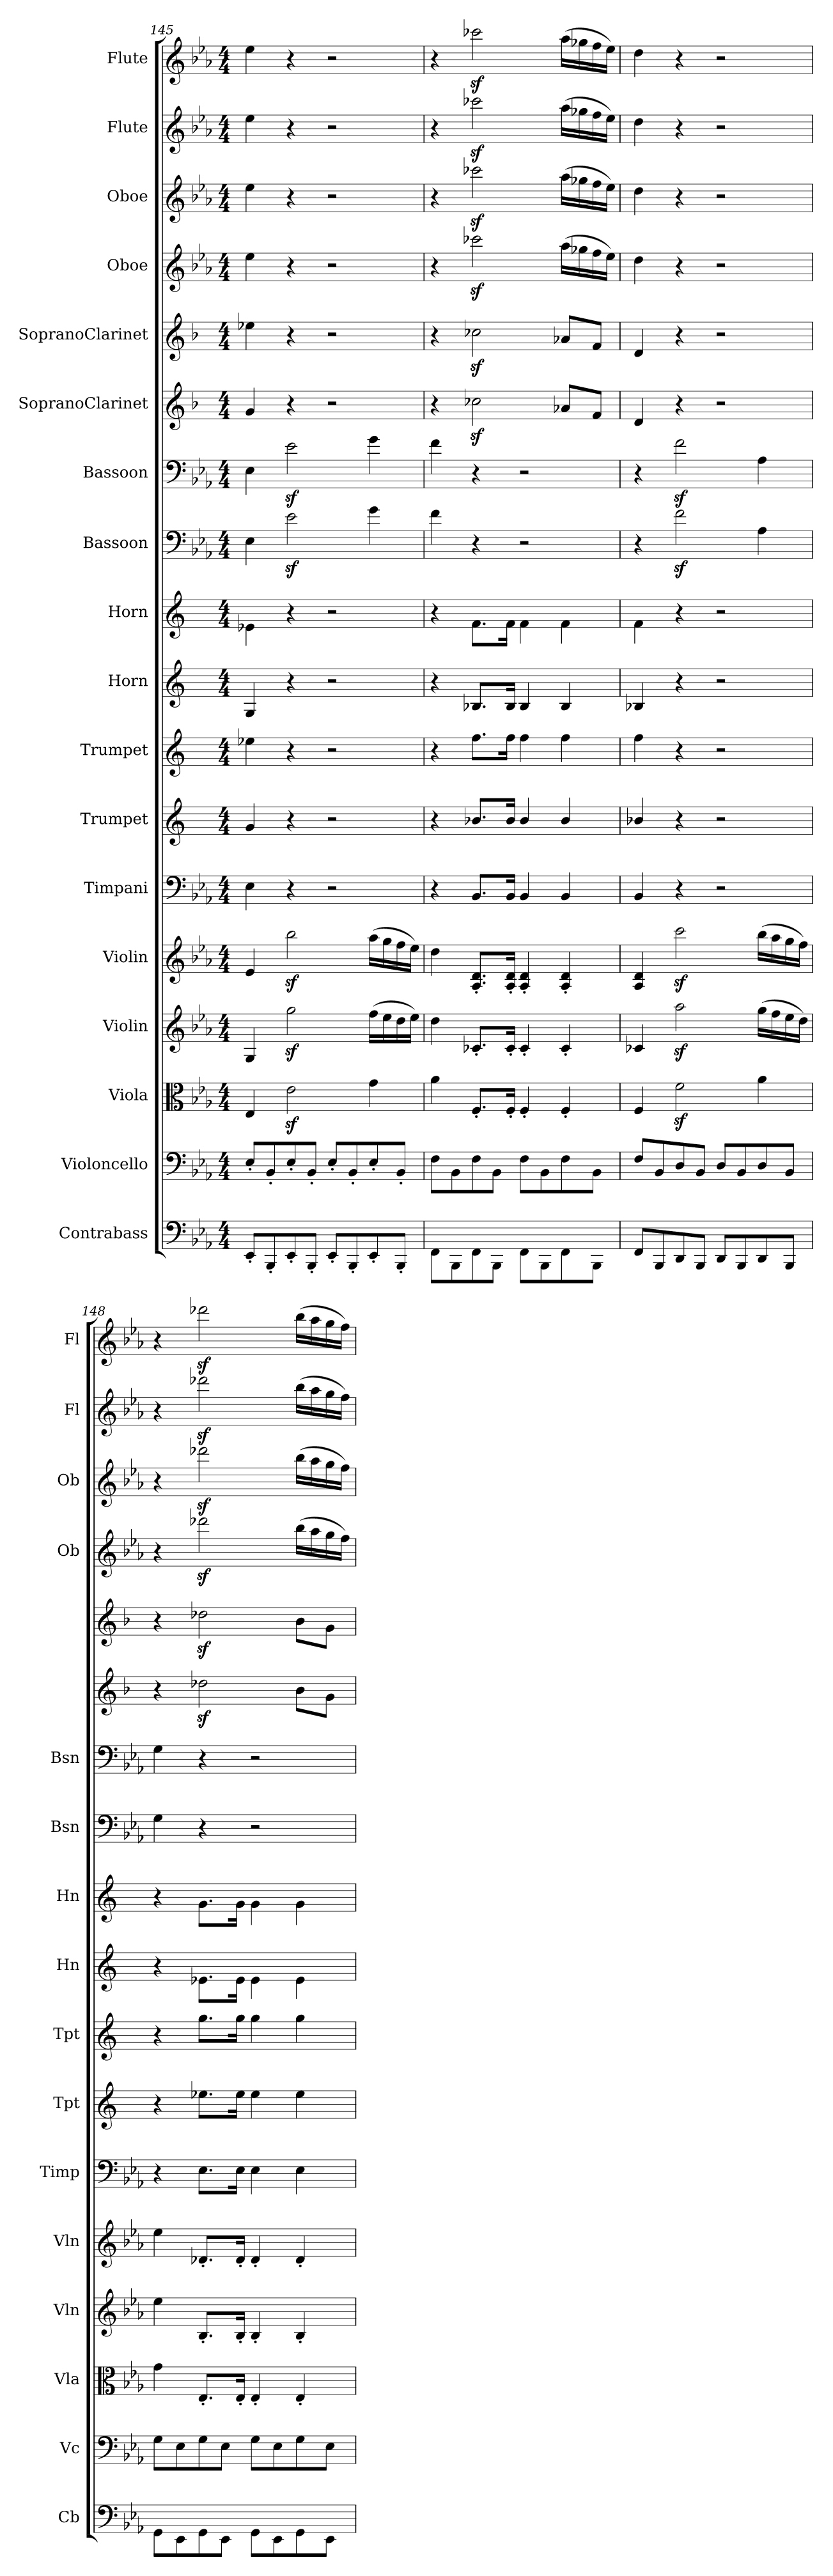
**kern	**kern	**kern	**kern	**kern	**kern	**kern	**kern	**kern	**kern	**kern	**kern	**kern	**kern	**kern	**kern	**kern	**kern
*part18	*part17	*part16	*part15	*part14	*part13	*part12	*part11	*part10	*part9	*part8	*part7	*part6	*part5	*part4	*part3	*part2	*part1
*staff18	*staff17	*staff16	*staff15	*staff14	*staff13	*staff12	*staff11	*staff10	*staff9	*staff8	*staff7	*staff6	*staff5	*staff4	*staff3	*staff2	*staff1
*I"Contrabass	*I"Violoncello	*I"Viola	*I"Violin	*I"Violin	*I"Timpani	*I"Trumpet	*I"Trumpet	*I"Horn	*I"Horn	*I"Bassoon	*I"Bassoon	*I"SopranoClarinet	*I"SopranoClarinet	*I"Oboe	*I"Oboe	*I"Flute	*I"Flute
*I'Cb	*I'Vc	*I'Vla	*I'Vln	*I'Vln	*I'Timp	*I'Tpt	*I'Tpt	*I'Hn	*I'Hn	*I'Bsn	*I'Bsn	*	*	*I'Ob	*I'Ob	*I'Fl	*I'Fl
*clefF4	*clefF4	*clefC3	*clefG2	*clefG2	*clefF4	*clefG2	*clefG2	*clefG2	*clefG2	*clefF4	*clefF4	*clefG2	*clefG2	*clefG2	*clefG2	*clefG2	*clefG2
*k[b-e-a-]	*k[b-e-a-]	*k[b-e-a-]	*k[b-e-a-]	*k[b-e-a-]	*k[b-e-a-]	*k[]	*k[]	*k[]	*k[]	*k[b-e-a-]	*k[b-e-a-]	*k[b-]	*k[b-]	*k[b-e-a-]	*k[b-e-a-]	*k[b-e-a-]	*k[b-e-a-]
*M4/4	*M4/4	*M4/4	*M4/4	*M4/4	*M4/4	*M4/4	*M4/4	*M4/4	*M4/4	*M4/4	*M4/4	*M4/4	*M4/4	*M4/4	*M4/4	*M4/4	*M4/4
=145	=145	=145	=145	=145	=145	=145	=145	=145	=145	=145	=145	=145	=145	=145	=145	=145	=145
8EE-'/L	8E-'/L	4E-/	4G/	4e-/	4E-\	4g/	4ee-X\	4G/	4e-X\	4E-\	4E-\	4g/	4ee-X\	4ee-\	4ee-\	4ee-\	4ee-\
8BBB-'/	8BB-'/	.	.	.	.	.	.	.	.	.	.	.	.	.	.	.	.
8EE-'/	8E-'/	2e-z\	2ggz\	2bb-z\	4r	4r	4r	4r	4r	2e-z\	2e-z\	4r	4r	4r	4r	4r	4r
8BBB-'/J	8BB-'/J	.	.	.	.	.	.	.	.	.	.	.	.	.	.	.	.
8EE-'/L	8E-'/L	.	.	.	2r	2r	2r	2r	2r	.	.	2r	2r	2r	2r	2r	2r
8BBB-'/	8BB-'/	.	.	.	.	.	.	.	.	.	.	.	.	.	.	.	.
8EE-'/	8E-'/	4g\	(16ff\LL	(16aa-\LL	.	.	.	.	.	4g\	4g\	.	.	.	.	.	.
.	.	.	16ee-\	16gg\	.	.	.	.	.	.	.	.	.	.	.	.	.
8BBB-'/J	8BB-'/J	.	16dd\	16ff\	.	.	.	.	.	.	.	.	.	.	.	.	.
.	.	.	16ee-\JJ)	16ee-\JJ)	.	.	.	.	.	.	.	.	.	.	.	.	.
=146	=146	=146	=146	=146	=146	=146	=146	=146	=146	=146	=146	=146	=146	=146	=146	=146	=146
8FF\L	8F\L	4a-\	4dd\	4dd\	4r	4r	4r	4r	4r	4f\	4f\	4r	4r	4r	4r	4r	4r
8BBB-\	8BB-\	.	.	.	.	.	.	.	.	.	.	.	.	.	.	.	.
8FF\	8F\	8.F'/L	8.c-X'/L	8.A-'/ 8.d'/L	8.BB-/L	8.b-X/L	8.ff\L	8.B-X/L	8.f\L	4r	4r	2cc-Xz\	2cc-Xz\	2ccc-Xz\	2ccc-Xz\	2ccc-Xz\	2ccc-Xz\
8BBB-\J	8BB-\J	.	.	.	.	.	.	.	.	.	.	.	.	.	.	.	.
.	.	16F'/Jk	16c-'/Jk	16A-'/ 16d'/Jk	16BB-/Jk	16b-/Jk	16ff\Jk	16B-/Jk	16f\Jk	.	.	.	.	.	.	.	.
8FF\L	8F\L	4F'/	4c-'/	4A-'/ 4d'/	4BB-/	4b-/	4ff\	4B-/	4f\	2r	2r	.	.	.	.	.	.
8BBB-\	8BB-\	.	.	.	.	.	.	.	.	.	.	.	.	.	.	.	.
8FF\	8F\	4F'/	4c-'/	4A-'/ 4d'/	4BB-/	4b-/	4ff\	4B-/	4f\	.	.	8a-X/L	8a-X/L	(16aa-\LL	(16aa-\LL	(16aa-\LL	(16aa-\LL
.	.	.	.	.	.	.	.	.	.	.	.	.	.	16gg-X\	16gg-X\	16gg-X\	16gg-X\
8BBB-\J	8BB-\J	.	.	.	.	.	.	.	.	.	.	8f/J	8f/J	16ff\	16ff\	16ff\	16ff\
.	.	.	.	.	.	.	.	.	.	.	.	.	.	16ee-\JJ)	16ee-\JJ)	16ee-\JJ)	16ee-\JJ)
=147	=147	=147	=147	=147	=147	=147	=147	=147	=147	=147	=147	=147	=147	=147	=147	=147	=147
8FF/L	8F/L	4F/	4c-X/	4A-/ 4d/	4BB-/	4b-X/	4ff\	4B-X/	4f\	4r	4r	4d/	4d/	4dd\	4dd\	4dd\	4dd\
8BBB-/	8BB-/	.	.	.	.	.	.	.	.	.	.	.	.	.	.	.	.
8DD/	8D/	2fz\	2aa-z\	2cccz\	4r	4r	4r	4r	4r	2fz\	2fz\	4r	4r	4r	4r	4r	4r
8BBB-/J	8BB-/J	.	.	.	.	.	.	.	.	.	.	.	.	.	.	.	.
8DD/L	8D/L	.	.	.	2r	2r	2r	2r	2r	.	.	2r	2r	2r	2r	2r	2r
8BBB-/	8BB-/	.	.	.	.	.	.	.	.	.	.	.	.	.	.	.	.
8DD/	8D/	4a-\	(16gg\LL	(16bb-\LL	.	.	.	.	.	4A-\	4A-\	.	.	.	.	.	.
.	.	.	16ff\	16aa-\	.	.	.	.	.	.	.	.	.	.	.	.	.
8BBB-/J	8BB-/J	.	16ee-\	16gg\	.	.	.	.	.	.	.	.	.	.	.	.	.
.	.	.	16dd\JJ)	16ff\JJ)	.	.	.	.	.	.	.	.	.	.	.	.	.
=148	=148	=148	=148	=148	=148	=148	=148	=148	=148	=148	=148	=148	=148	=148	=148	=148	=148
8GG\L	8G\L	4g\	4ee-\	4ee-\	4r	4r	4r	4r	4r	4G\	4G\	4r	4r	4r	4r	4r	4r
8EE-\	8E-\	.	.	.	.	.	.	.	.	.	.	.	.	.	.	.	.
8GG\	8G\	8.E-'/L	8.B-'/L	8.d-X'/L	8.E-\L	8.ee-X\L	8.gg\L	8.e-X\L	8.g\L	4r	4r	2dd-Xz\	2dd-Xz\	2ddd-Xz\	2ddd-Xz\	2ddd-Xz\	2ddd-Xz\
8EE-\J	8E-\J	.	.	.	.	.	.	.	.	.	.	.	.	.	.	.	.
.	.	16E-'/Jk	16B-'/Jk	16d-'/Jk	16E-\Jk	16ee-\Jk	16gg\Jk	16e-\Jk	16g\Jk	.	.	.	.	.	.	.	.
8GG\L	8G\L	4E-'/	4B-'/	4d-'/	4E-\	4ee-\	4gg\	4e-\	4g\	2r	2r	.	.	.	.	.	.
8EE-\	8E-\	.	.	.	.	.	.	.	.	.	.	.	.	.	.	.	.
8GG\	8G\	4E-'/	4B-'/	4d-'/	4E-\	4ee-\	4gg\	4e-\	4g\	.	.	8b-\L	8b-\L	(16bb-\LL	(16bb-\LL	(16bb-\LL	(16bb-\LL
.	.	.	.	.	.	.	.	.	.	.	.	.	.	16aa-\	16aa-\	16aa-\	16aa-\
8EE-\J	8E-\J	.	.	.	.	.	.	.	.	.	.	8g\J	8g\J	16gg\	16gg\	16gg\	16gg\
.	.	.	.	.	.	.	.	.	.	.	.	.	.	16ff\JJ)	16ff\JJ)	16ff\JJ)	16ff\JJ)
=	=	=	=	=	=	=	=	=	=	=	=	=	=	=	=	=	=
*-	*-	*-	*-	*-	*-	*-	*-	*-	*-	*-	*-	*-	*-	*-	*-	*-	*-
